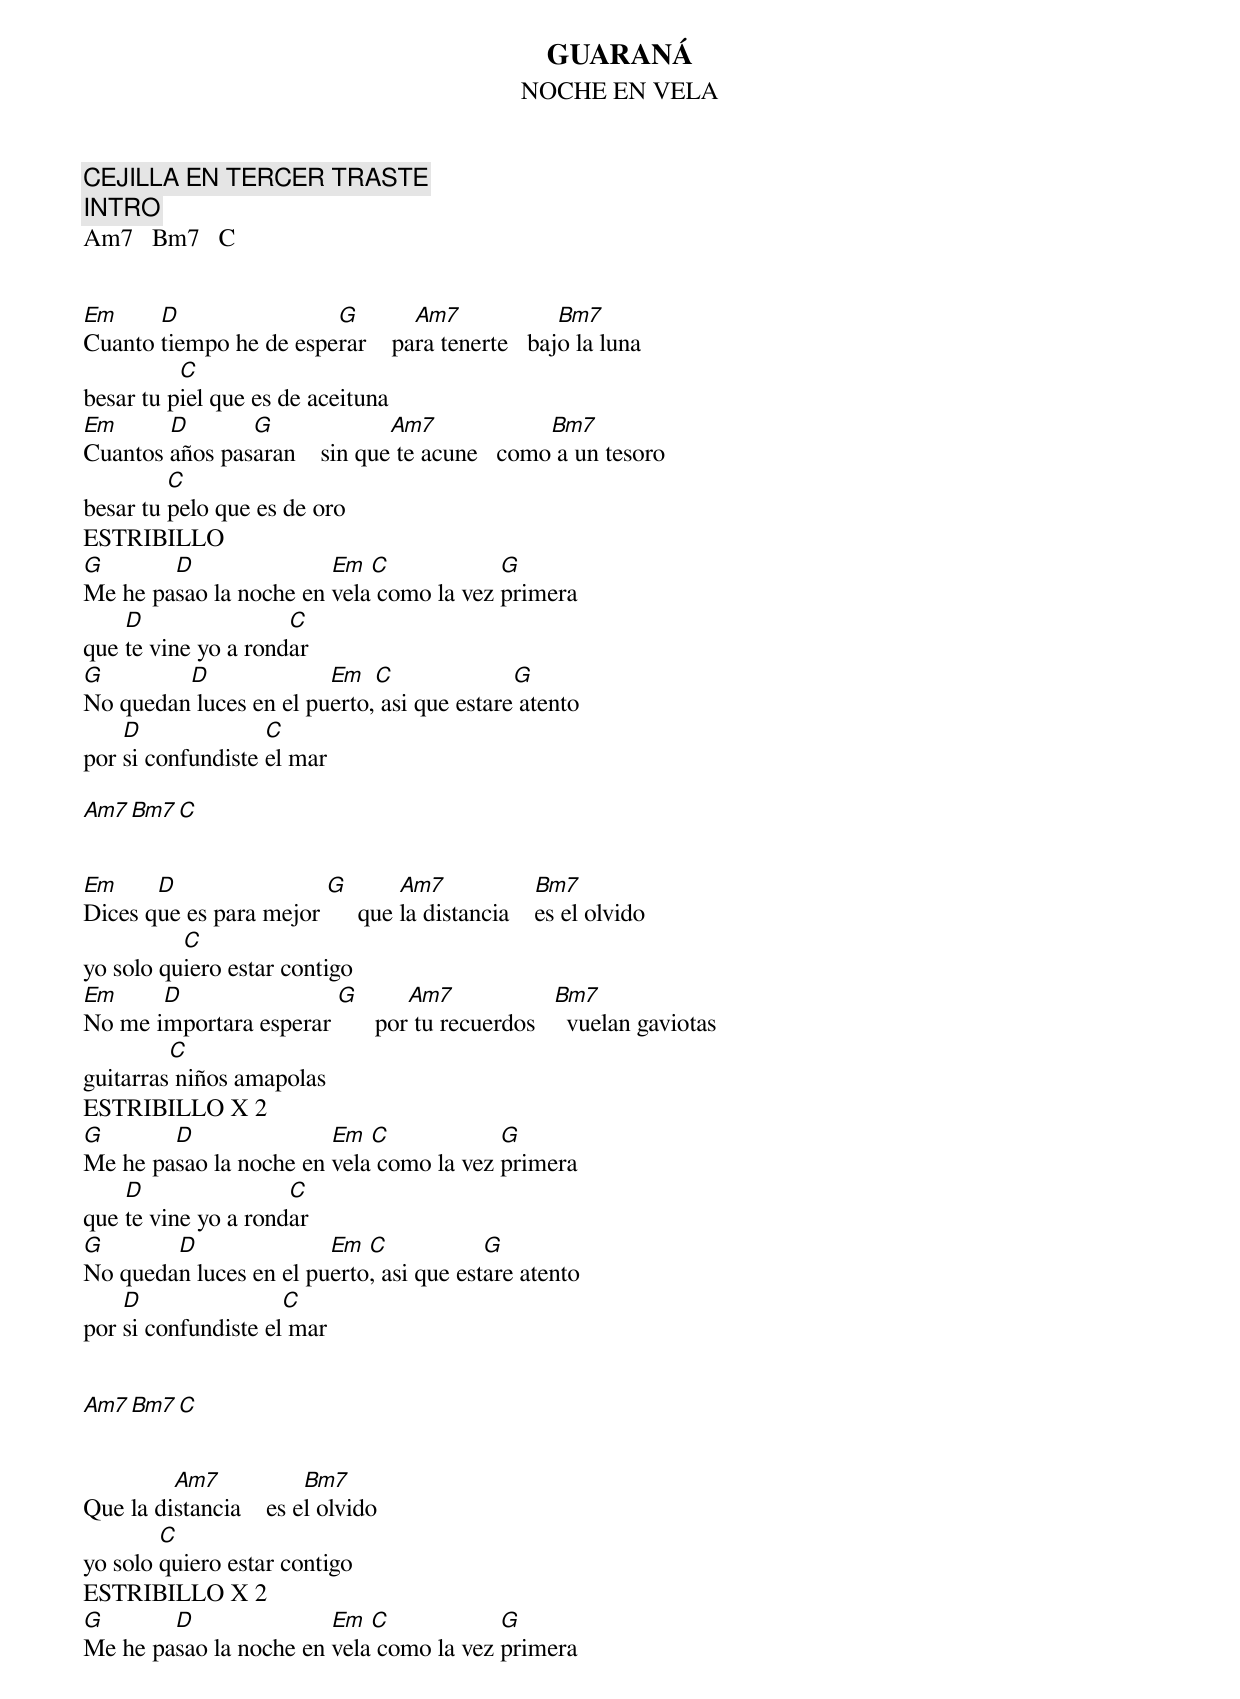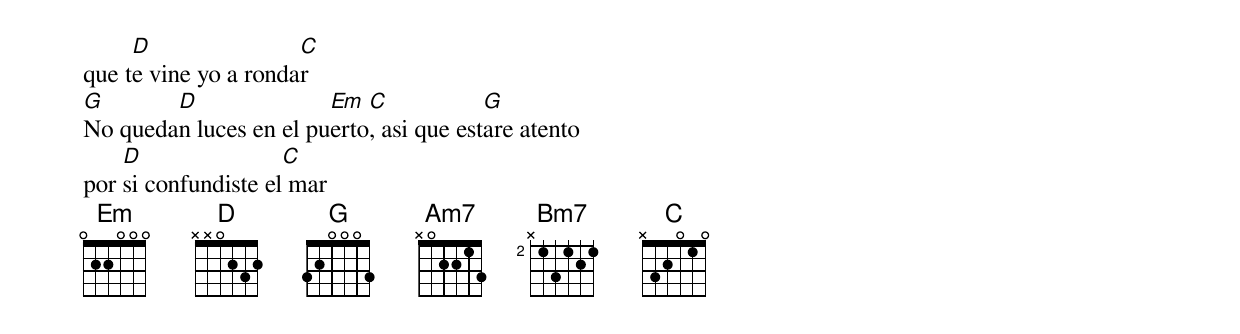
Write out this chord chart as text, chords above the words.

GUARANÁ
NOCHE EN VELA
CEJILLA EN TERCER TRASTE
INTRO
Am7   Bm7   C


Em     D                G        Am7             Bm7
Cuanto tiempo he de esperar    para tenerte   bajo la luna
          C
besar tu piel que es de aceituna
Em      D       G              Am7             Bm7
Cuantos años pasaran    sin que te acune   como a un tesoro
         C
besar tu pelo que es de oro
ESTRIBILLO
G       D               Em  C            G
Me he pasao la noche en vela como la vez primera
    D                C
que te vine yo a rondar
G        D              Em   C              G
No quedan luces en el puerto, asi que estare atento
    D              C
por si confundiste el mar

Am7   Bm7   C


Em     D                G        Am7             Bm7
Dices que es para mejor      que la distancia    es el olvido
          C
yo solo quiero estar contigo
Em     D                G        Am7             Bm7
No me importara esperar       por tu recuerdos     vuelan gaviotas
         C
guitarras niños amapolas
ESTRIBILLO X 2
G       D               Em  C            G
Me he pasao la noche en vela como la vez primera
    D                C
que te vine yo a rondar
G       D               Em  C            G
No quedan luces en el puerto, asi que estare atento
    D                C
por si confundiste el mar


Am7   Bm7   C


         Am7            Bm7
Que la distancia    es el olvido
        C
yo solo quiero estar contigo
ESTRIBILLO X 2
G       D               Em  C            G
Me he pasao la noche en vela como la vez primera
     D                C
que te vine yo a rondar
G       D               Em  C            G
No quedan luces en el puerto, asi que estare atento
    D                C
por si confundiste el mar
